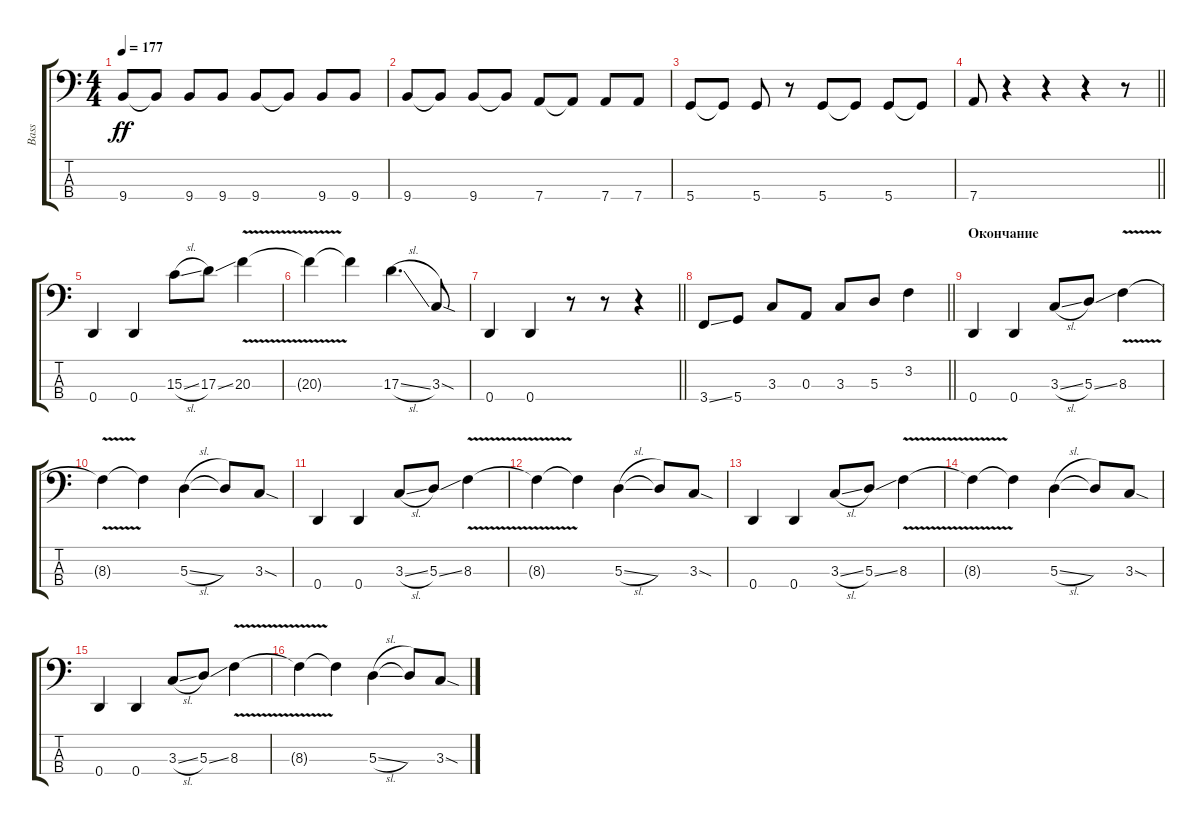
\track ("Bass" "Bass") {instrument synthbass2}
\staff {score tabs}
\tuning (G2 D2 A1 D1) {hide}
\ts (4 4)
\tempo 177
\clef f4
\ks c
9.4.8{dy ff} 9.4{t}.8 9.4.8 9.4.8 9.4.8 9.4{t}.8 9.4.8 9.4.8 |
9.4.8 9.4{t}.8 9.4.8 9.4{t}.8 7.4.8 7.4{t}.8 7.4.8 7.4.8 |
5.4.8 5.4{t}.8 5.4.8 r.8 5.4.8 5.4{t}.8 5.4.8 5.4{t}.8 |
\barLineRight lightlight
7.4.8 r.4 r.4 r.4 r.8 |
\section ("" "")
0.4.4 0.4.4 15.3{sl}.8 17.3{ss}.8 20.3{v}.4 |
20.3{t}.4 20.3{t}.4 17.3{sl}.4{d} 3.3{sod}.8 |
\barLineRight lightlight
0.4.4 0.4.4 r.8 r.8 r.4 |
\barLineRight lightlight
3.4{ss}.8 5.4.8 3.3.8 0.3.8 3.3.8 5.3.8 3.2.4 |
\section ("" "Окончание")
0.4.4 0.4.4 3.3{sl}.8 5.3{ss}.8 8.3{v}.4 |
8.3{t}.4 8.3{t}.4 5.3{sl}.4 5.3{t}.8 3.3{sod}.8 |
0.4.4 0.4.4 3.3{sl}.8 5.3{ss}.8 8.3{v}.4 |
8.3{t}.4 8.3{t}.4 5.3{sl}.4 5.3{t}.8 3.3{sod}.8 |
0.4.4 0.4.4 3.3{sl}.8 5.3{ss}.8 8.3{v}.4 |
8.3{t}.4 8.3{t}.4 5.3{sl}.4 5.3{t}.8 3.3{sod}.8 |
0.4.4 0.4.4 3.3{sl}.8 5.3{ss}.8 8.3{v}.4 |
8.3{t}.4 8.3{t}.4 5.3{sl}.4 5.3{t}.8 3.3{sod}.8
